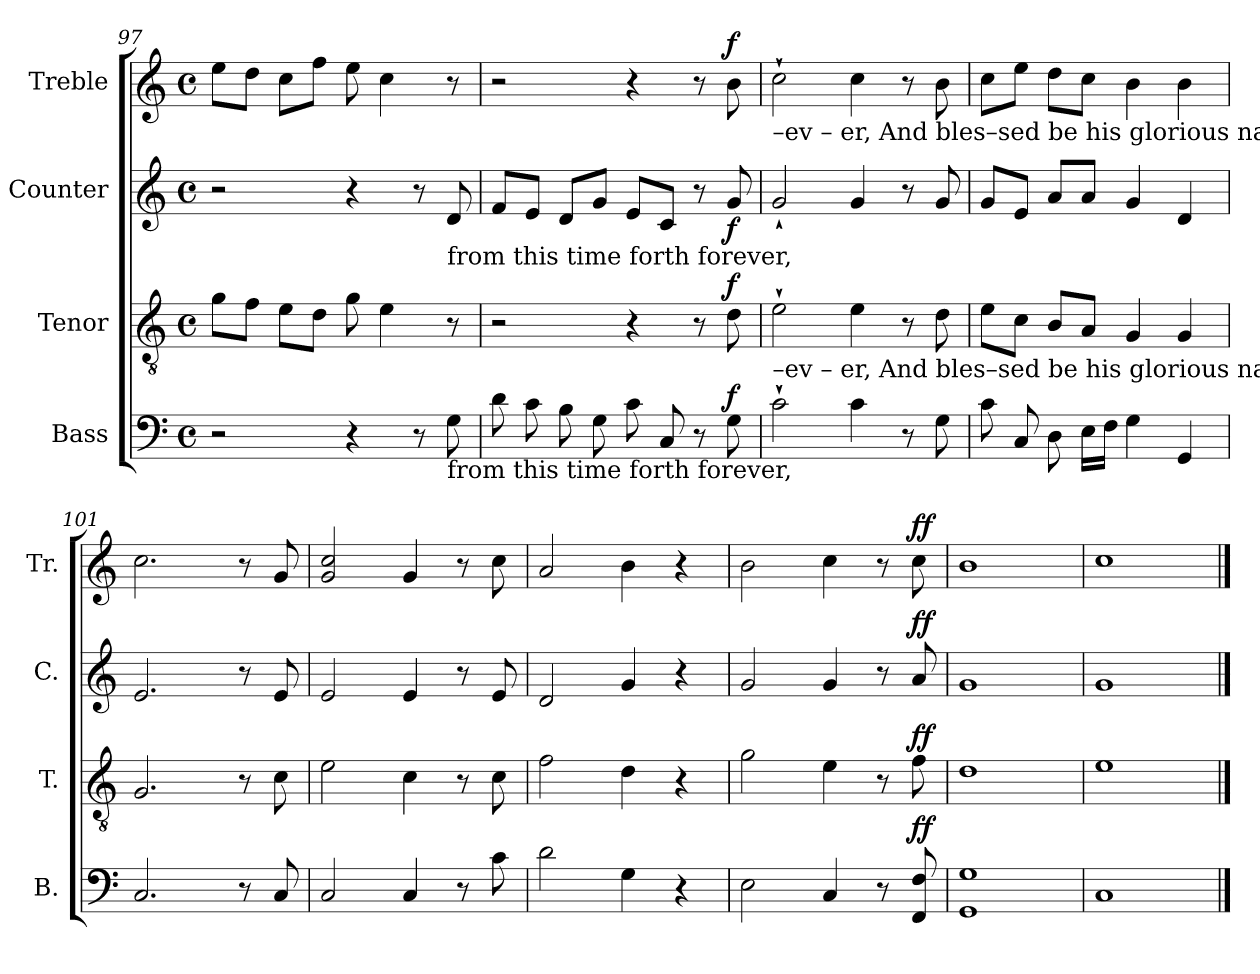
**kern	**dynam	**kern	**dynam	**kern	**dynam	**kern	**dynam
*part4	*part4	*part3	*part3	*part2	*part2	*part1	*part1
*staff4	*staff4	*staff3	*staff3	*staff2	*staff2	*staff1	*staff1
*I"Bass	*	*I"Tenor	*	*I"Counter	*	*I"Treble	*
*I'B.	*	*I'T.	*	*I'C.	*	*I'Tr.	*
*clefF4	*	*clefGv2	*	*clefG2	*	*clefG2	*
*k[]	*	*k[]	*	*k[]	*	*k[]	*
*M4/4	*	*M4/4	*	*M4/4	*	*M4/4	*
*met(c)	*	*met(c)	*	*met(c)	*	*met(c)	*
=97	=97	=97	=97	=97	=97	=97	=97
2r	.	8g\L	.	2r	.	8ee\L	.
.	.	8f\J	.	.	.	8dd\J	.
.	.	8e\L	.	.	.	8cc\L	.
.	.	8d\J	.	.	.	8ff\J	.
4r	.	8g\	.	4r	.	8ee\	.
.	.	4e\	.	.	.	4cc\	.
8r	.	.	.	8r	.	.	.
!	!	!	!	!LO:TX:b:t=from  this  time  forth  forever,	!	!	!
!LO:TX:b:t=from  this  time  forth  forever,	!	!	!	!	!	!	!
8G\	.	8r	.	8d/	.	8r	.
=98	=98	=98	=98	=98	=98	=98	=98
8d\	.	2r	.	8f/L	.	2r	.
8c\	.	.	.	8e/J	.	.	.
8B\	.	.	.	8d/L	.	.	.
8G\	.	.	.	8g/J	.	.	.
8c\	.	4r	.	8e/L	.	4r	.
8C/	.	.	.	8c/J	.	.	.
8r	.	8r	.	8r	.	8r	.
!	!LO:DY:a	!	!LO:DY:a	!	!LO:DY:b	!	!LO:DY:a
8G\	f	8d\	f	8g/	f	8b\	f
!!LO:LB:g=z
=99	=99	=99	=99	=99	=99	=99	=99
!	!	!	!	!	!	!LO:TX:b:t=–ev – er,   And bles–sed be his  glorious   name,         for – ev – er      and    ev – er,         A  –  men,  and    A     –    men.	!
!	!	!LO:TX:b:t=–ev – er,   And bles–sed be his  glorious   name,         for – ev – er      and    ev – er,         A  –  men,  and    A     –    men.	!	!	!	!	!
2c`\	.	2e`\	.	2g`/	.	2cc`\	.
4c\	.	4e\	.	4g/	.	4cc\	.
8r	.	8r	.	8r	.	8r	.
8G\	.	8d\	.	8g/	.	8b\	.
=100	=100	=100	=100	=100	=100	=100	=100
8c\	.	8e\L	.	8g/L	.	8cc\L	.
8C/	.	8c\J	.	8e/J	.	8ee\J	.
8D\	.	8B/L	.	8a/L	.	8dd\L	.
16E\LL	.	8A/J	.	8a/J	.	8cc\J	.
16F\JJ	.	.	.	.	.	.	.
4G\	.	4G/	.	4g/	.	4b\	.
4GG/	.	4G/	.	4d/	.	4b\	.
=101	=101	=101	=101	=101	=101	=101	=101
2.C/	.	2.G/	.	2.e/	.	2.cc\	.
8r	.	8r	.	8r	.	8r	.
8C/	.	8c\	.	8e/	.	8g/	.
=102	=102	=102	=102	=102	=102	=102	=102
2C/	.	2e\	.	2e/	.	2g/ 2cc/	.
4C/	.	4c\	.	4e/	.	4g/	.
8r	.	8r	.	8r	.	8r	.
8c\	.	8c\	.	8e/	.	8cc\	.
=103	=103	=103	=103	=103	=103	=103	=103
2d\	.	2f\	.	2d/	.	2a/	.
4G\	.	4d\	.	4g/	.	4b\	.
4r	.	4r	.	4r	.	4r	.
=104	=104	=104	=104	=104	=104	=104	=104
2E\	.	2g\	.	2g/	.	2b\	.
4C/	.	4e\	.	4g/	.	4cc\	.
8r	.	8r	.	8r	.	8r	.
!	!LO:DY:a	!	!LO:DY:a	!	!LO:DY:a	!	!LO:DY:a
8FF/ 8F/	ff	8f\	ff	8a/	ff	8cc\	ff
=105	=105	=105	=105	=105	=105	=105	=105
1GG 1G	.	1d	.	1g	.	1b	.
=106	=106	=106	=106	=106	=106	=106	=106
1C	.	1e	.	1g	.	1cc	.
==	==	==	==	==	==	==	==
*-	*-	*-	*-	*-	*-	*-	*-
